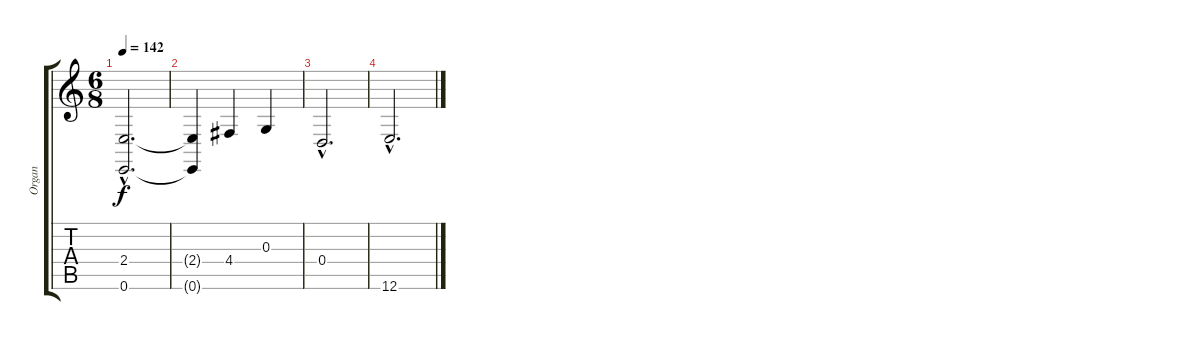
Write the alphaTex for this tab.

\track ("Organ" "Organ") {instrument rockorgan}
\staff {score tabs}
\tuning (E4 B3 G3 D3 A2 E2) {hide}
\ts (6 8)
\tempo 142
\clef g2
\ks c
(2.4{hac} 0.6{hac}).2{d dy f instrument rockorgan} |
(2.4{t} 0.6{t}).4 4.4.4 0.3.4 |
0.4{hac}.2{d} |
12.6{hac}.2{d}
